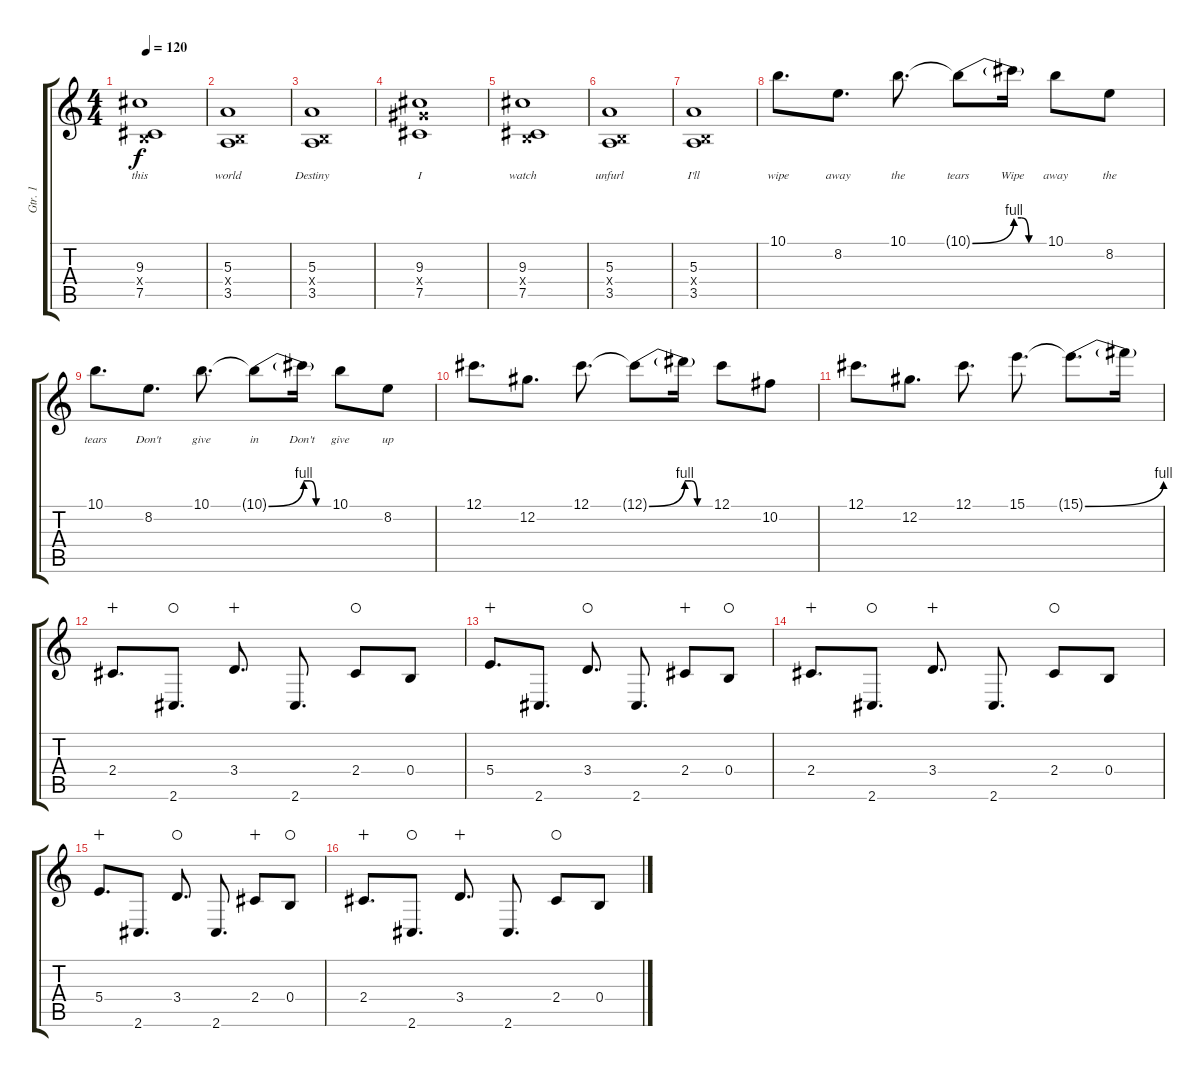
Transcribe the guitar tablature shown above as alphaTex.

\track ("Gtr. 1" "Gtr. 1") {instrument distortionguitar}
\staff {score tabs}
\tuning (Db4 Ab3 E3 B2 Gb2 B1) {hide}
\ts (4 4)
\tempo 120
\clef g2
\ks c
(9.3 0.4{x} 7.5).1{lyrics (0 "this") lyrics (1 "") lyrics (2 "") lyrics (3 "") lyrics (4 "") dy f} |
(5.3 0.4{x} 3.5).1{lyrics (0 "world") lyrics (1 "") lyrics (2 "") lyrics (3 "") lyrics (4 "")} |
(5.3 0.4{x} 3.5).1{lyrics (0 "Destiny") lyrics (1 "") lyrics (2 "") lyrics (3 "") lyrics (4 "")} |
(9.3 9.4{x} 7.5).1{lyrics (0 "I") lyrics (1 "") lyrics (2 "") lyrics (3 "") lyrics (4 "")} |
(9.3 0.4{x} 7.5).1{lyrics (0 "watch") lyrics (1 "") lyrics (2 "") lyrics (3 "") lyrics (4 "")} |
(5.3 0.4{x} 3.5).1{lyrics (0 "unfurl") lyrics (1 "") lyrics (2 "") lyrics (3 "") lyrics (4 "")} |
(5.3 0.4{x} 3.5).1{lyrics (0 "I'll") lyrics (1 "") lyrics (2 "") lyrics (3 "") lyrics (4 "")} |
10.1.8{d lyrics (0 "wipe") lyrics (1 "") lyrics (2 "") lyrics (3 "") lyrics (4 "")} 8.2.8{d lyrics (0 "away") lyrics (1 "") lyrics (2 "") lyrics (3 "") lyrics (4 "")} 10.1.8{d lyrics (0 "the") lyrics (1 "") lyrics (2 "") lyrics (3 "") lyrics (4 "")} 10.1{be (bend 0 0 60 4) t}.8{lyrics (0 "tears") lyrics (1 "") lyrics (2 "") lyrics (3 "") lyrics (4 "")} 10.1{be (custom 0 4 15 4 30 0 60 0) t}.16{lyrics (0 "Wipe") lyrics (1 "") lyrics (2 "") lyrics (3 "") lyrics (4 "")} 10.1.8{lyrics (0 "away") lyrics (1 "") lyrics (2 "") lyrics (3 "") lyrics (4 "")} 8.2.8{lyrics (0 "the") lyrics (1 "") lyrics (2 "") lyrics (3 "") lyrics (4 "")} |
10.1.8{d lyrics (0 "tears") lyrics (1 "") lyrics (2 "") lyrics (3 "") lyrics (4 "")} 8.2.8{d lyrics (0 "Don't") lyrics (1 "") lyrics (2 "") lyrics (3 "") lyrics (4 "")} 10.1.8{d lyrics (0 "give") lyrics (1 "") lyrics (2 "") lyrics (3 "") lyrics (4 "")} 10.1{be (bend 0 0 60 4) t}.8{lyrics (0 "in") lyrics (1 "") lyrics (2 "") lyrics (3 "") lyrics (4 "")} 10.1{be (custom 0 4 15 4 30 0 60 0) t}.16{lyrics (0 "Don't") lyrics (1 "") lyrics (2 "") lyrics (3 "") lyrics (4 "")} 10.1.8{lyrics (0 "give") lyrics (1 "") lyrics (2 "") lyrics (3 "") lyrics (4 "")} 8.2.8{lyrics (0 "up") lyrics (1 "") lyrics (2 "") lyrics (3 "") lyrics (4 "")} |
12.1.8{d} 12.2.8{d} 12.1.8{d} 12.1{be (bend 0 0 60 4) t}.8 12.1{be (custom 0 4 15 4 30 0 60 0) t}.16 12.1.8 10.2.8 |
12.1.8{d} 12.2.8{d} 12.1.8{d} 15.1.8{d} 15.1{be (bend 0 0 60 4) t}.8{d} 15.1{t}.16 |
2.4.8{d volume 13 instrument distortionguitar wahc} 2.6.8{d waho} 3.4.8{d wahc} 2.6.8{d} 2.4.8{waho} 0.4.8 |
5.4.8{d wahc} 2.6.8{d} 3.4.8{d waho} 2.6.8{d} 2.4.8{wahc} 0.4.8{waho} |
2.4.8{d wahc} 2.6.8{d waho} 3.4.8{d wahc} 2.6.8{d} 2.4.8{waho} 0.4.8 |
5.4.8{d wahc} 2.6.8{d} 3.4.8{d waho} 2.6.8{d} 2.4.8{wahc} 0.4.8{waho} |
2.4.8{d volume 13 wahc} 2.6.8{d waho} 3.4.8{d wahc} 2.6.8{d} 2.4.8{waho} 0.4.8
